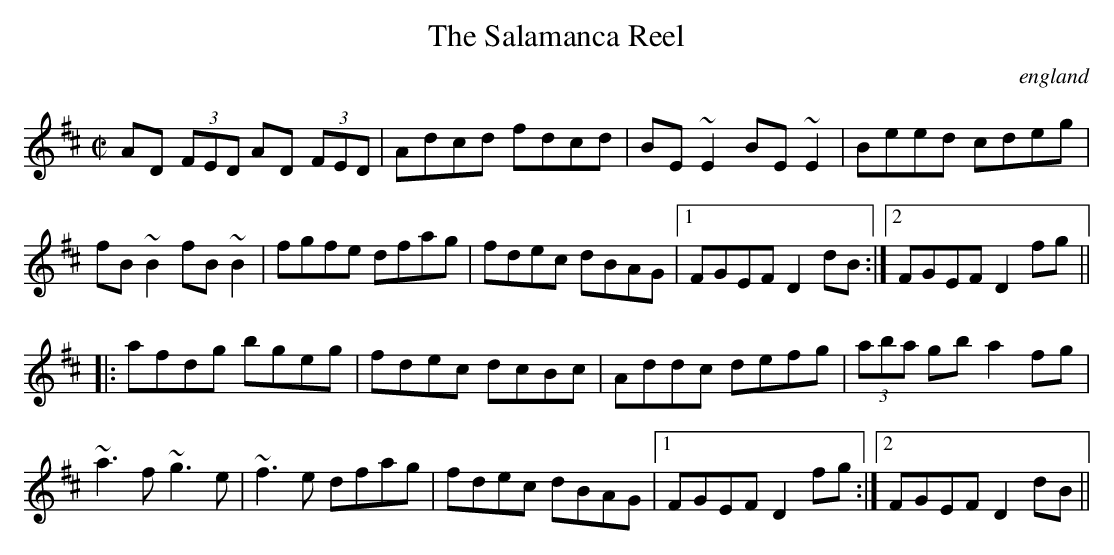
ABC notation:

X:1
T:Salamanca Reel, The
O:england
M:C|
K:D
AD (3FED AD (3FED|Adcd fdcd|BE~E2 BE~E2|Beed cdeg|
fB~B2 fB~B2|fgfe dfag|fdec dBAG|1 FGEF D2dB:|2 FGEF D2fg||
|:afdg bgeg|fdec dcBc|Addc defg|(3aba gb a2fg|
~a3f ~g3e|~f3e dfag|fdec dBAG|1 FGEF D2fg:|2 FGEF D2dB||
